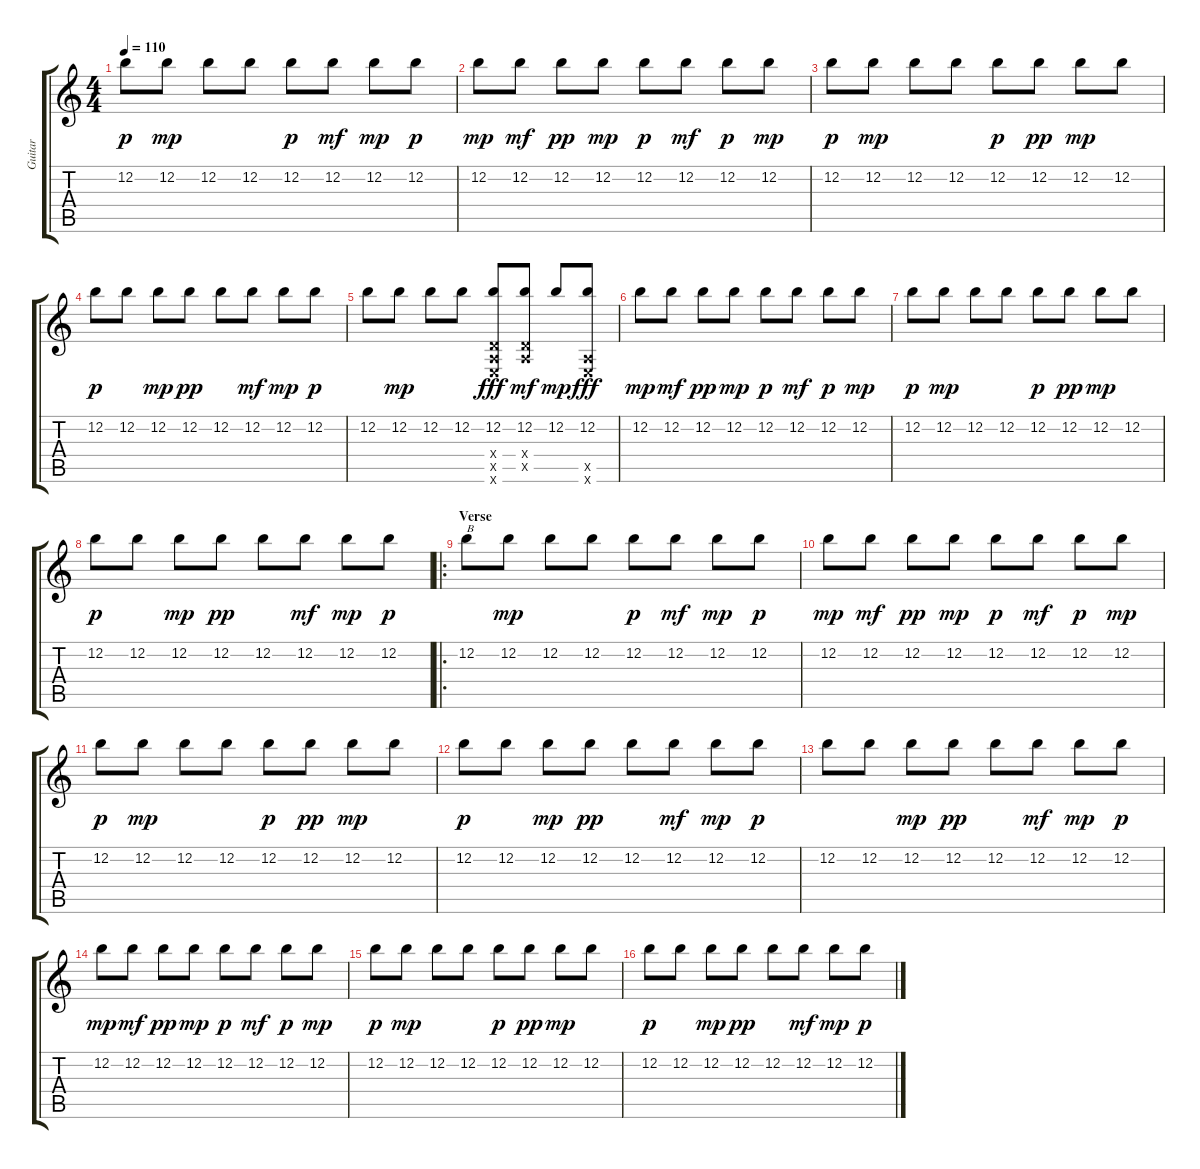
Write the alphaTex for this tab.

\track ("Guitar" "Guitar") {instrument electricguitarclean}
\staff {score tabs}
\tuning (E4 B3 G3 D3 A2 E2) {hide}
\ts (4 4)
\tempo 110
\clef g2
\ks c
12.2.8{dy p instrument electricguitarclean} 12.2.8{dy mp} 12.2.8 12.2.8 12.2.8{dy p} 12.2.8{dy mf} 12.2.8{dy mp} 12.2.8{dy p} |
12.2.8{dy mp} 12.2.8{dy mf} 12.2.8{dy pp} 12.2.8{dy mp} 12.2.8{dy p} 12.2.8{dy mf} 12.2.8{dy p} 12.2.8{dy mp} |
12.2.8{dy p} 12.2.8{dy mp} 12.2.8 12.2.8 12.2.8{dy p} 12.2.8{dy pp} 12.2.8{dy mp} 12.2.8 |
12.2.8{dy p} 12.2.8 12.2.8{dy mp} 12.2.8{dy pp} 12.2.8 12.2.8{dy mf} 12.2.8{dy mp} 12.2.8{dy p} |
12.2.8 12.2.8{dy mp} 12.2.8 12.2.8 (12.2 0.4{x} 0.5{x} 0.6{x}).8{dy fff} (12.2 0.4{x} 0.5{x}).8{dy mf} 12.2.8{dy mp} (12.2 0.5{x} 0.6{x}).8{dy fff} |
12.2.8{dy mp} 12.2.8{dy mf} 12.2.8{dy pp} 12.2.8{dy mp} 12.2.8{dy p} 12.2.8{dy mf} 12.2.8{dy p} 12.2.8{dy mp} |
12.2.8{dy p} 12.2.8{dy mp} 12.2.8 12.2.8 12.2.8{dy p} 12.2.8{dy pp} 12.2.8{dy mp} 12.2.8 |
12.2.8{dy p} 12.2.8 12.2.8{dy mp} 12.2.8{dy pp} 12.2.8 12.2.8{dy mf} 12.2.8{dy mp} 12.2.8{dy p} |
\ro
\section ("" "Verse")
12.2.8{txt "B"} 12.2.8{dy mp} 12.2.8 12.2.8 12.2.8{dy p} 12.2.8{dy mf} 12.2.8{dy mp} 12.2.8{dy p} |
12.2.8{dy mp} 12.2.8{dy mf} 12.2.8{dy pp} 12.2.8{dy mp} 12.2.8{dy p} 12.2.8{dy mf} 12.2.8{dy p} 12.2.8{dy mp} |
12.2.8{dy p} 12.2.8{dy mp} 12.2.8 12.2.8 12.2.8{dy p} 12.2.8{dy pp} 12.2.8{dy mp} 12.2.8 |
12.2.8{dy p} 12.2.8 12.2.8{dy mp} 12.2.8{dy pp} 12.2.8 12.2.8{dy mf} 12.2.8{dy mp} 12.2.8{dy p} |
12.2.8 12.2.8 12.2.8{dy mp} 12.2.8{dy pp} 12.2.8 12.2.8{dy mf} 12.2.8{dy mp} 12.2.8{dy p} |
12.2.8{dy mp} 12.2.8{dy mf} 12.2.8{dy pp} 12.2.8{dy mp} 12.2.8{dy p} 12.2.8{dy mf} 12.2.8{dy p} 12.2.8{dy mp} |
12.2.8{dy p} 12.2.8{dy mp} 12.2.8 12.2.8 12.2.8{dy p} 12.2.8{dy pp} 12.2.8{dy mp} 12.2.8 |
12.2.8{dy p} 12.2.8 12.2.8{dy mp} 12.2.8{dy pp} 12.2.8 12.2.8{dy mf} 12.2.8{dy mp} 12.2.8{dy p}
